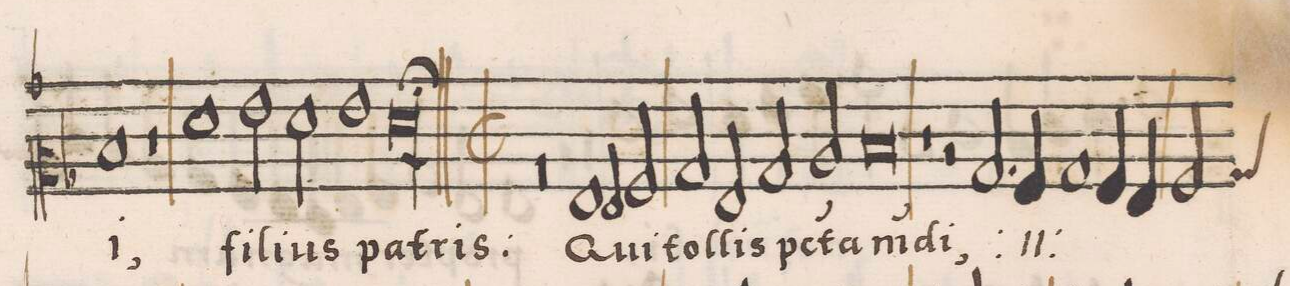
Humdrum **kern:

**kern	**text
*I"CANTVS	*
*clefC2	*
*k[b-]	*
*M2/1	*
1d/	-i,
=60-	=60-
1r	.
1f\	fi-
=61-	=61-
2g\	-li-
2f\	-us
1g\	pa-
=62-	=62-
00f\;	-tris:
=63-	=63-
=64||-	=64||-
*M2/1	*
*met(C|)	*
0r	.
=65-	=65-
1G/	Qui
2G/	tol-
2A/	-lis
=66-	=66-
2B-/	p(e)c-
2G/	-(ca)-
2B-/	-ta
2c/	m(un)-
=67-	=67-
0d/	-di,
=68-	=68-
1r	.
2r	.
*	*ij
2.B-/	p(e)c-
=69-	=69-
4A/	.
1B-/	-(ca)-
4A/	-ta
4G/	.
=70-	=70-
*custos:B-	*
2A/	m(un)-
*-	*-
